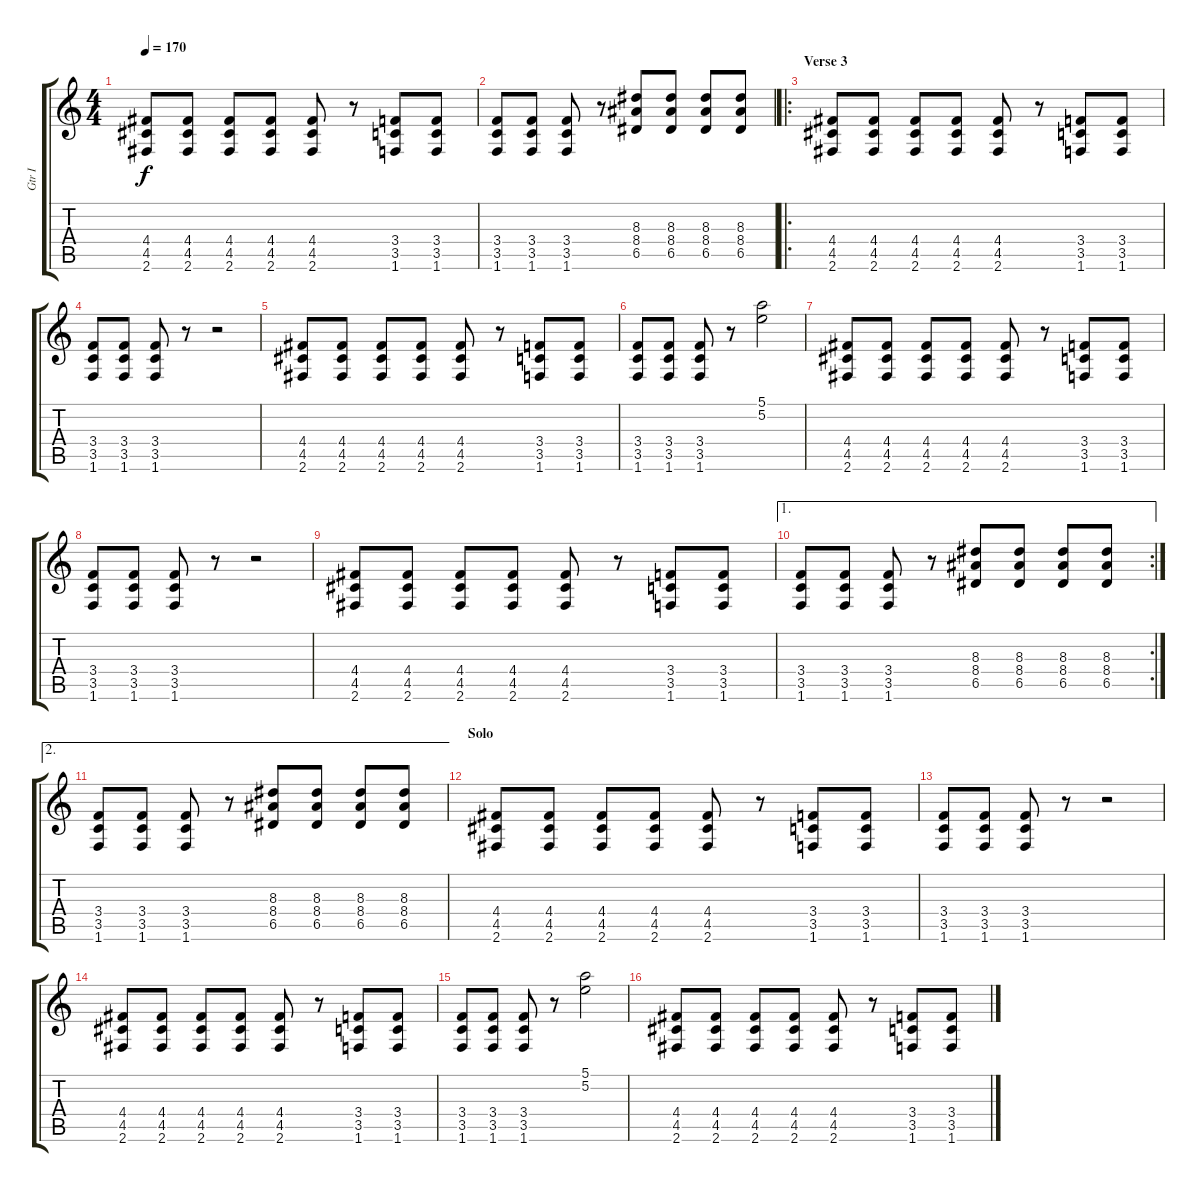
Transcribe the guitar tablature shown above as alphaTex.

\track ("Gtr I" "Gtr I") {instrument distortionguitar}
\staff {score tabs}
\tuning (E4 B3 G3 D3 A2 E2) {hide}
\ts (4 4)
\tempo 170
\clef g2
\ks c
(4.4 4.5 2.6).8{dy f} (4.4 4.5 2.6).8 (4.4 4.5 2.6).8 (4.4 4.5 2.6).8 (4.4 4.5 2.6).8 r.8 (3.4 3.5 1.6).8 (3.4 3.5 1.6).8 |
(3.4 3.5 1.6).8 (3.4 3.5 1.6).8 (3.4 3.5 1.6).8 r.8 (8.3 8.4 6.5).8 (8.3 8.4 6.5).8 (8.3 8.4 6.5).8 (8.3 8.4 6.5).8 |
\ro
\section ("" "Verse 3")
(4.4 4.5 2.6).8 (4.4 4.5 2.6).8 (4.4 4.5 2.6).8 (4.4 4.5 2.6).8 (4.4 4.5 2.6).8 r.8 (3.4 3.5 1.6).8 (3.4 3.5 1.6).8 |
(3.4 3.5 1.6).8 (3.4 3.5 1.6).8 (3.4 3.5 1.6).8 r.8 r.2 |
(4.4 4.5 2.6).8 (4.4 4.5 2.6).8 (4.4 4.5 2.6).8 (4.4 4.5 2.6).8 (4.4 4.5 2.6).8 r.8 (3.4 3.5 1.6).8 (3.4 3.5 1.6).8 |
(3.4 3.5 1.6).8 (3.4 3.5 1.6).8 (3.4 3.5 1.6).8 r.8 (5.1 5.2).2 |
(4.4 4.5 2.6).8 (4.4 4.5 2.6).8 (4.4 4.5 2.6).8 (4.4 4.5 2.6).8 (4.4 4.5 2.6).8 r.8 (3.4 3.5 1.6).8 (3.4 3.5 1.6).8 |
(3.4 3.5 1.6).8 (3.4 3.5 1.6).8 (3.4 3.5 1.6).8 r.8 r.2 |
(4.4 4.5 2.6).8 (4.4 4.5 2.6).8 (4.4 4.5 2.6).8 (4.4 4.5 2.6).8 (4.4 4.5 2.6).8 r.8 (3.4 3.5 1.6).8 (3.4 3.5 1.6).8 |
\ae 1
\rc 2
(3.4 3.5 1.6).8 (3.4 3.5 1.6).8 (3.4 3.5 1.6).8 r.8 (8.3 8.4 6.5).8 (8.3 8.4 6.5).8 (8.3 8.4 6.5).8 (8.3 8.4 6.5).8 |
\ae 2
(3.4 3.5 1.6).8 (3.4 3.5 1.6).8 (3.4 3.5 1.6).8 r.8 (8.3 8.4 6.5).8 (8.3 8.4 6.5).8 (8.3 8.4 6.5).8 (8.3 8.4 6.5).8 |
\section ("" "Solo")
(4.4 4.5 2.6).8 (4.4 4.5 2.6).8 (4.4 4.5 2.6).8 (4.4 4.5 2.6).8 (4.4 4.5 2.6).8 r.8 (3.4 3.5 1.6).8 (3.4 3.5 1.6).8 |
(3.4 3.5 1.6).8 (3.4 3.5 1.6).8 (3.4 3.5 1.6).8 r.8 r.2 |
(4.4 4.5 2.6).8 (4.4 4.5 2.6).8 (4.4 4.5 2.6).8 (4.4 4.5 2.6).8 (4.4 4.5 2.6).8 r.8 (3.4 3.5 1.6).8 (3.4 3.5 1.6).8 |
(3.4 3.5 1.6).8 (3.4 3.5 1.6).8 (3.4 3.5 1.6).8 r.8 (5.1 5.2).2 |
(4.4 4.5 2.6).8 (4.4 4.5 2.6).8 (4.4 4.5 2.6).8 (4.4 4.5 2.6).8 (4.4 4.5 2.6).8 r.8 (3.4 3.5 1.6).8 (3.4 3.5 1.6).8
